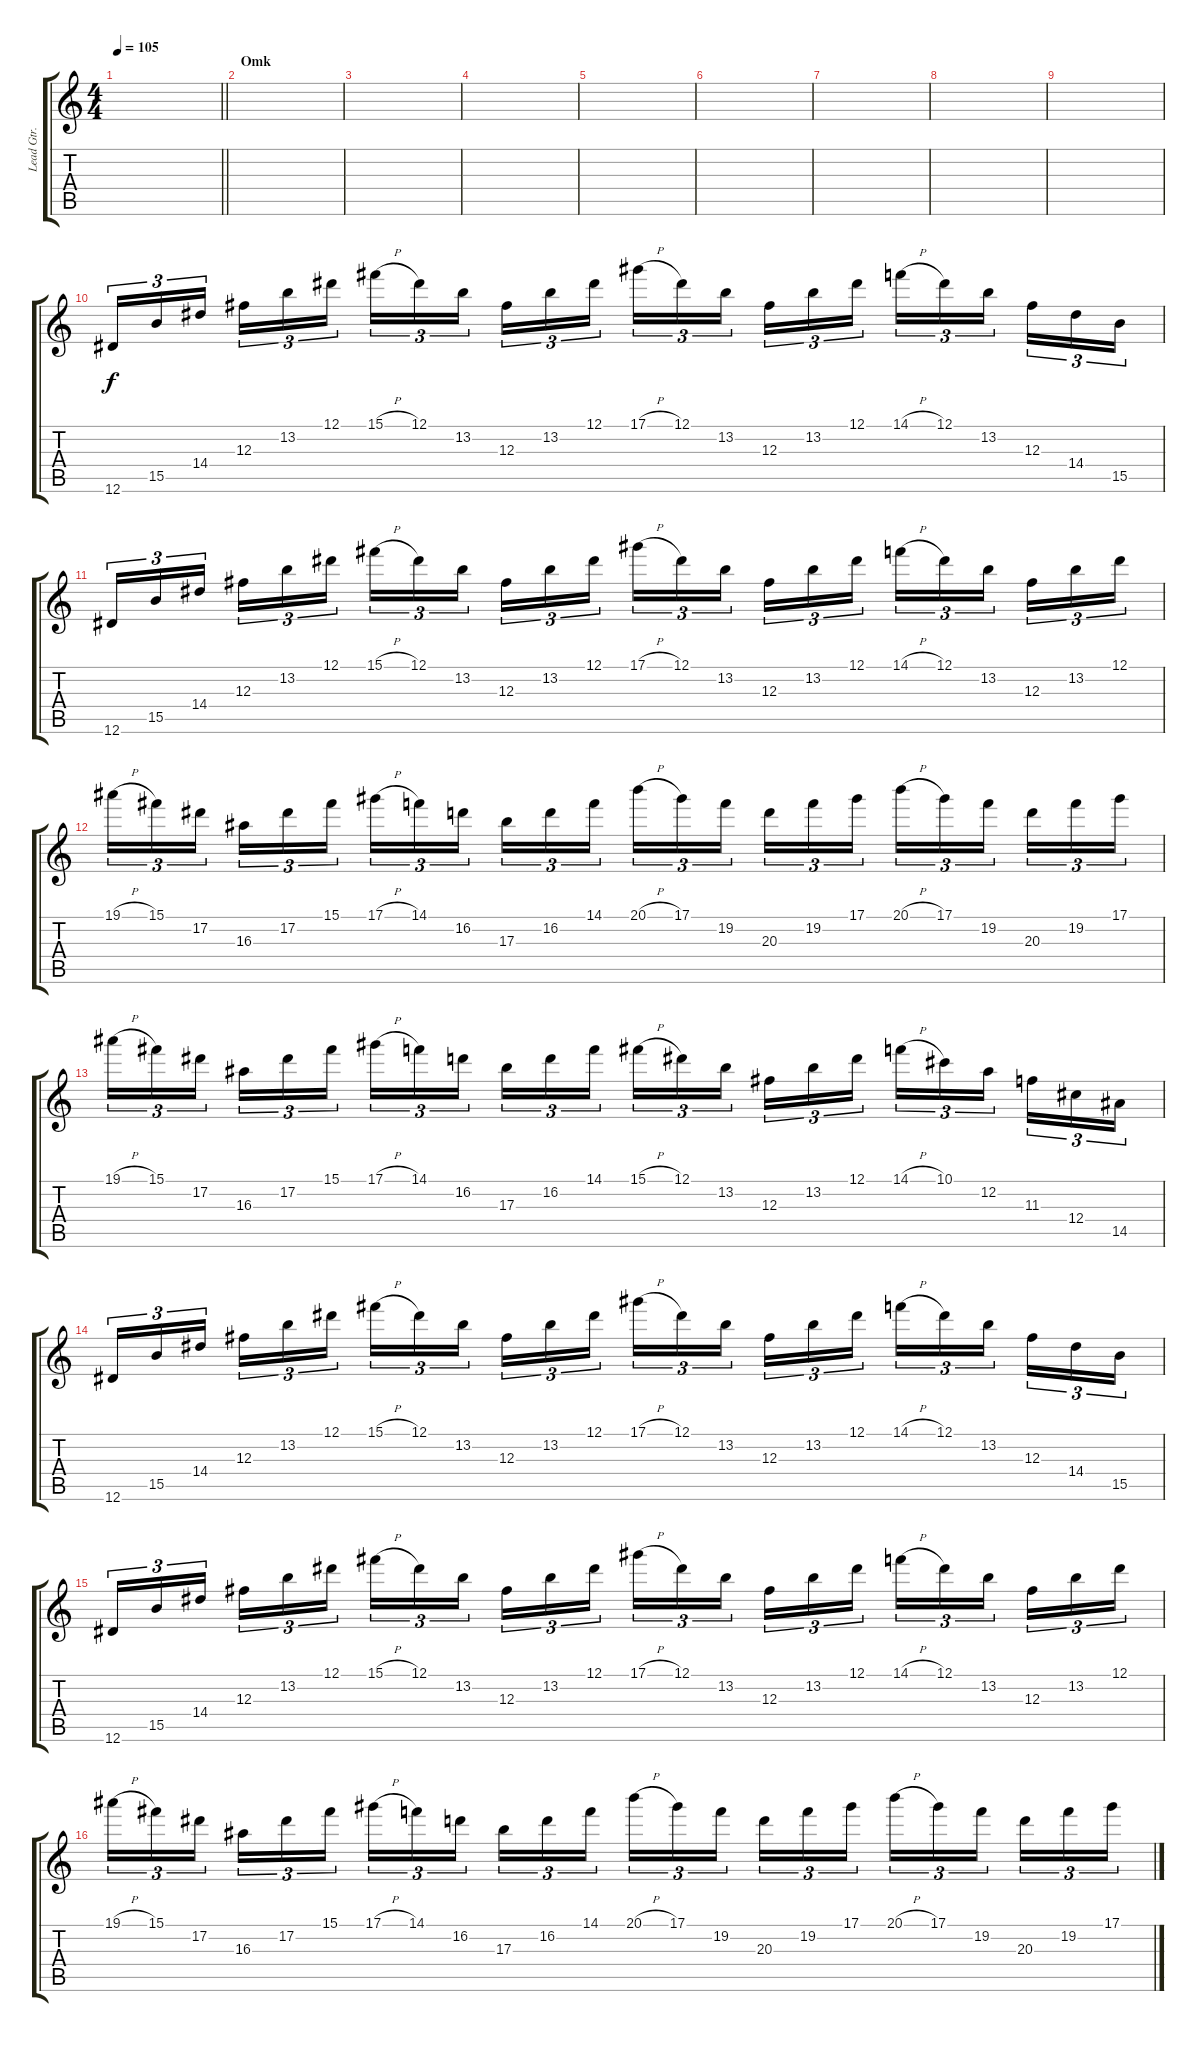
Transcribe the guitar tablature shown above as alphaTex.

\track ("Lead Gtr." "Lead Gtr.") {instrument distortionguitar}
\staff {score tabs}
\tuning (Eb4 Bb3 Gb3 Db3 Ab2 Eb2) {hide}
\ts (4 4)
\tempo 105
\clef g2
\barLineRight lightlight
\ks c
|
\section ("" "Omk")
|
|
|
|
|
|
|
|
12.6.16{tu (3 2)} 15.5.16{tu (3 2)} 14.4.16{tu (3 2) beam splitsecondary} 12.3.16{tu (3 2)} 13.2.16{tu (3 2)} 12.1.16{tu (3 2)} 15.1{h}.16{tu (3 2)} 12.1.16{tu (3 2)} 13.2.16{tu (3 2) beam splitsecondary} 12.3.16{tu (3 2)} 13.2.16{tu (3 2)} 12.1.16{tu (3 2)} 17.1{h}.16{tu (3 2)} 12.1.16{tu (3 2)} 13.2.16{tu (3 2) beam splitsecondary} 12.3.16{tu (3 2)} 13.2.16{tu (3 2)} 12.1.16{tu (3 2)} 14.1{h}.16{tu (3 2)} 12.1.16{tu (3 2)} 13.2.16{tu (3 2) beam splitsecondary} 12.3.16{tu (3 2)} 14.4.16{tu (3 2)} 15.5.16{tu (3 2)} |
12.6.16{tu (3 2)} 15.5.16{tu (3 2)} 14.4.16{tu (3 2) beam splitsecondary} 12.3.16{tu (3 2)} 13.2.16{tu (3 2)} 12.1.16{tu (3 2)} 15.1{h}.16{tu (3 2)} 12.1.16{tu (3 2)} 13.2.16{tu (3 2) beam splitsecondary} 12.3.16{tu (3 2)} 13.2.16{tu (3 2)} 12.1.16{tu (3 2)} 17.1{h}.16{tu (3 2)} 12.1.16{tu (3 2)} 13.2.16{tu (3 2) beam splitsecondary} 12.3.16{tu (3 2)} 13.2.16{tu (3 2)} 12.1.16{tu (3 2)} 14.1{h}.16{tu (3 2)} 12.1.16{tu (3 2)} 13.2.16{tu (3 2) beam splitsecondary} 12.3.16{tu (3 2)} 13.2.16{tu (3 2)} 12.1.16{tu (3 2)} |
19.1{h}.16{tu (3 2)} 15.1.16{tu (3 2)} 17.2.16{tu (3 2) beam splitsecondary} 16.3.16{tu (3 2)} 17.2.16{tu (3 2)} 15.1.16{tu (3 2)} 17.1{h}.16{tu (3 2)} 14.1.16{tu (3 2)} 16.2.16{tu (3 2) beam splitsecondary} 17.3.16{tu (3 2)} 16.2.16{tu (3 2)} 14.1.16{tu (3 2)} 20.1{h}.16{tu (3 2)} 17.1.16{tu (3 2)} 19.2.16{tu (3 2) beam splitsecondary} 20.3.16{tu (3 2)} 19.2.16{tu (3 2)} 17.1.16{tu (3 2)} 20.1{h}.16{tu (3 2)} 17.1.16{tu (3 2)} 19.2.16{tu (3 2) beam splitsecondary} 20.3.16{tu (3 2)} 19.2.16{tu (3 2)} 17.1.16{tu (3 2)} |
19.1{h}.16{tu (3 2)} 15.1.16{tu (3 2)} 17.2.16{tu (3 2) beam splitsecondary} 16.3.16{tu (3 2)} 17.2.16{tu (3 2)} 15.1.16{tu (3 2)} 17.1{h}.16{tu (3 2)} 14.1.16{tu (3 2)} 16.2.16{tu (3 2) beam splitsecondary} 17.3.16{tu (3 2)} 16.2.16{tu (3 2)} 14.1.16{tu (3 2)} 15.1{h}.16{tu (3 2)} 12.1.16{tu (3 2)} 13.2.16{tu (3 2) beam splitsecondary} 12.3.16{tu (3 2)} 13.2.16{tu (3 2)} 12.1.16{tu (3 2)} 14.1{h}.16{tu (3 2)} 10.1.16{tu (3 2)} 12.2.16{tu (3 2) beam splitsecondary} 11.3.16{tu (3 2)} 12.4.16{tu (3 2)} 14.5.16{tu (3 2)} |
12.6.16{tu (3 2)} 15.5.16{tu (3 2)} 14.4.16{tu (3 2) beam splitsecondary} 12.3.16{tu (3 2)} 13.2.16{tu (3 2)} 12.1.16{tu (3 2)} 15.1{h}.16{tu (3 2)} 12.1.16{tu (3 2)} 13.2.16{tu (3 2) beam splitsecondary} 12.3.16{tu (3 2)} 13.2.16{tu (3 2)} 12.1.16{tu (3 2)} 17.1{h}.16{tu (3 2)} 12.1.16{tu (3 2)} 13.2.16{tu (3 2) beam splitsecondary} 12.3.16{tu (3 2)} 13.2.16{tu (3 2)} 12.1.16{tu (3 2)} 14.1{h}.16{tu (3 2)} 12.1.16{tu (3 2)} 13.2.16{tu (3 2) beam splitsecondary} 12.3.16{tu (3 2)} 14.4.16{tu (3 2)} 15.5.16{tu (3 2)} |
12.6.16{tu (3 2)} 15.5.16{tu (3 2)} 14.4.16{tu (3 2) beam splitsecondary} 12.3.16{tu (3 2)} 13.2.16{tu (3 2)} 12.1.16{tu (3 2)} 15.1{h}.16{tu (3 2)} 12.1.16{tu (3 2)} 13.2.16{tu (3 2) beam splitsecondary} 12.3.16{tu (3 2)} 13.2.16{tu (3 2)} 12.1.16{tu (3 2)} 17.1{h}.16{tu (3 2)} 12.1.16{tu (3 2)} 13.2.16{tu (3 2) beam splitsecondary} 12.3.16{tu (3 2)} 13.2.16{tu (3 2)} 12.1.16{tu (3 2)} 14.1{h}.16{tu (3 2)} 12.1.16{tu (3 2)} 13.2.16{tu (3 2) beam splitsecondary} 12.3.16{tu (3 2)} 13.2.16{tu (3 2)} 12.1.16{tu (3 2)} |
19.1{h}.16{tu (3 2)} 15.1.16{tu (3 2)} 17.2.16{tu (3 2) beam splitsecondary} 16.3.16{tu (3 2)} 17.2.16{tu (3 2)} 15.1.16{tu (3 2)} 17.1{h}.16{tu (3 2)} 14.1.16{tu (3 2)} 16.2.16{tu (3 2) beam splitsecondary} 17.3.16{tu (3 2)} 16.2.16{tu (3 2)} 14.1.16{tu (3 2)} 20.1{h}.16{tu (3 2)} 17.1.16{tu (3 2)} 19.2.16{tu (3 2) beam splitsecondary} 20.3.16{tu (3 2)} 19.2.16{tu (3 2)} 17.1.16{tu (3 2)} 20.1{h}.16{tu (3 2)} 17.1.16{tu (3 2)} 19.2.16{tu (3 2) beam splitsecondary} 20.3.16{tu (3 2)} 19.2.16{tu (3 2)} 17.1.16{tu (3 2)}
